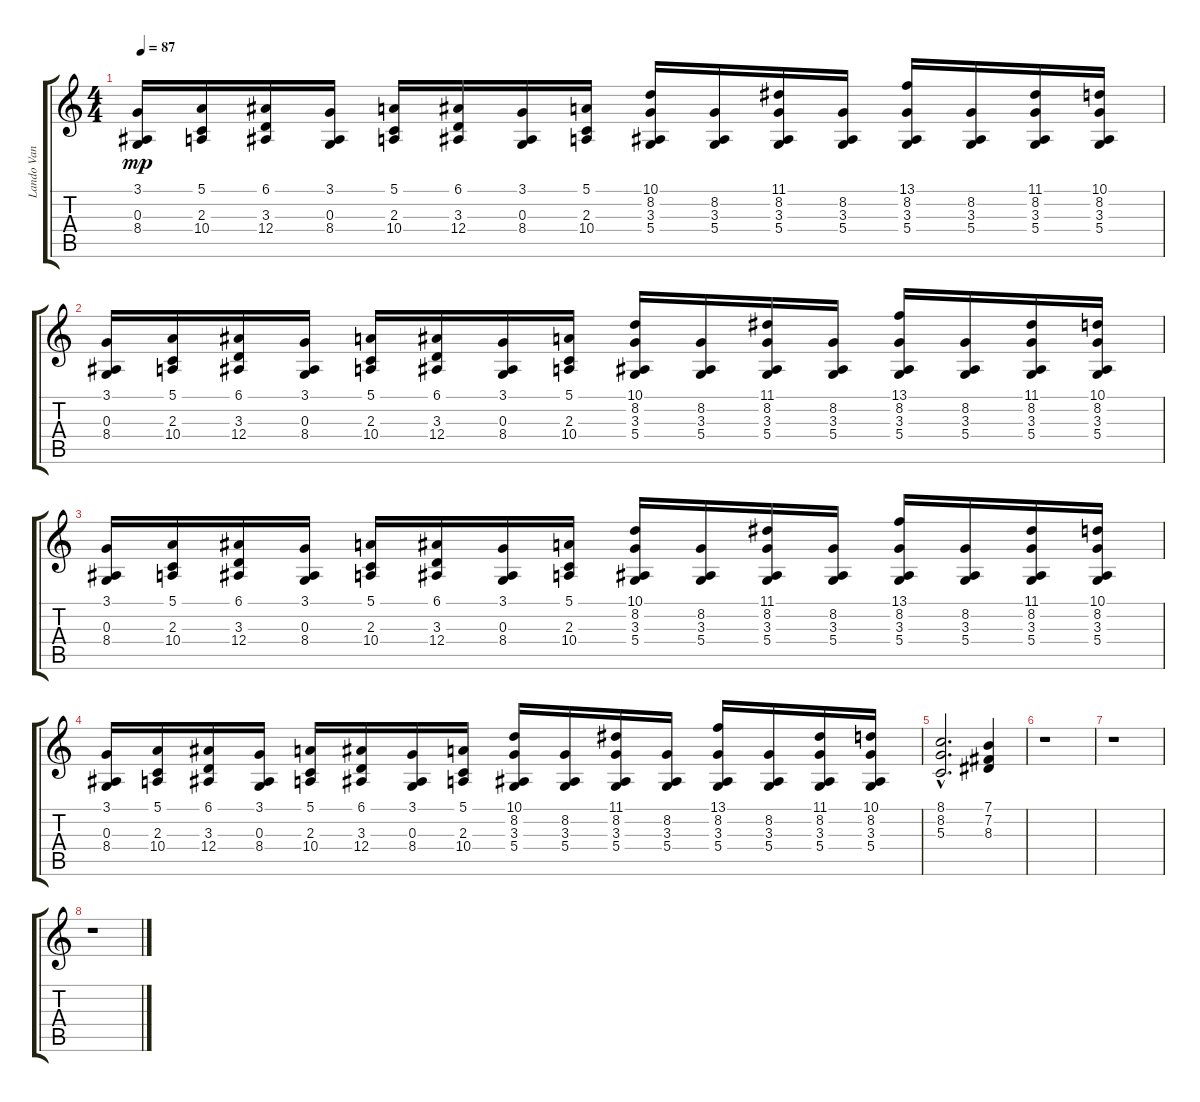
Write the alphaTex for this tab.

\track ("Lando Van Gils" "Lando Van ") {instrument stringensemble1}
\staff {score tabs}
\tuning (E4 B3 G3 D3 A2 E2) {hide}
\ts (4 4)
\tempo 87
\clef g2
\ks c
(3.1 0.3 8.4).16{dy mp} (5.1 2.3 10.4).16 (6.1 3.3 12.4).16 (3.1 0.3 8.4).16 (5.1 2.3 10.4).16 (6.1 3.3 12.4).16 (3.1 0.3 8.4).16 (5.1 2.3 10.4).16 (10.1 8.2 3.3 5.4).16 (8.2 3.3 5.4).16 (11.1 8.2 3.3 5.4).16 (8.2 3.3 5.4).16 (13.1 8.2 3.3 5.4).16 (8.2 3.3 5.4).16 (11.1 8.2 3.3 5.4).16 (10.1 8.2 3.3 5.4).16 |
(3.1 0.3 8.4).16 (5.1 2.3 10.4).16 (6.1 3.3 12.4).16 (3.1 0.3 8.4).16 (5.1 2.3 10.4).16 (6.1 3.3 12.4).16 (3.1 0.3 8.4).16 (5.1 2.3 10.4).16 (10.1 8.2 3.3 5.4).16 (8.2 3.3 5.4).16 (11.1 8.2 3.3 5.4).16 (8.2 3.3 5.4).16 (13.1 8.2 3.3 5.4).16 (8.2 3.3 5.4).16 (11.1 8.2 3.3 5.4).16 (10.1 8.2 3.3 5.4).16 |
(3.1 0.3 8.4).16 (5.1 2.3 10.4).16 (6.1 3.3 12.4).16 (3.1 0.3 8.4).16 (5.1 2.3 10.4).16 (6.1 3.3 12.4).16 (3.1 0.3 8.4).16 (5.1 2.3 10.4).16 (10.1 8.2 3.3 5.4).16 (8.2 3.3 5.4).16 (11.1 8.2 3.3 5.4).16 (8.2 3.3 5.4).16 (13.1 8.2 3.3 5.4).16 (8.2 3.3 5.4).16 (11.1 8.2 3.3 5.4).16 (10.1 8.2 3.3 5.4).16 |
(3.1 0.3 8.4).16 (5.1 2.3 10.4).16 (6.1 3.3 12.4).16 (3.1 0.3 8.4).16 (5.1 2.3 10.4).16 (6.1 3.3 12.4).16 (3.1 0.3 8.4).16 (5.1 2.3 10.4).16 (10.1 8.2 3.3 5.4).16 (8.2 3.3 5.4).16 (11.1 8.2 3.3 5.4).16 (8.2 3.3 5.4).16 (13.1 8.2 3.3 5.4).16 (8.2 3.3 5.4).16 (11.1 8.2 3.3 5.4).16 (10.1 8.2 3.3 5.4).16 |
(8.1{hac} 8.2{hac} 5.3{hac}).2{d} (7.1 7.2 8.3).4 |
r.1 |
r.1 |
r.1
